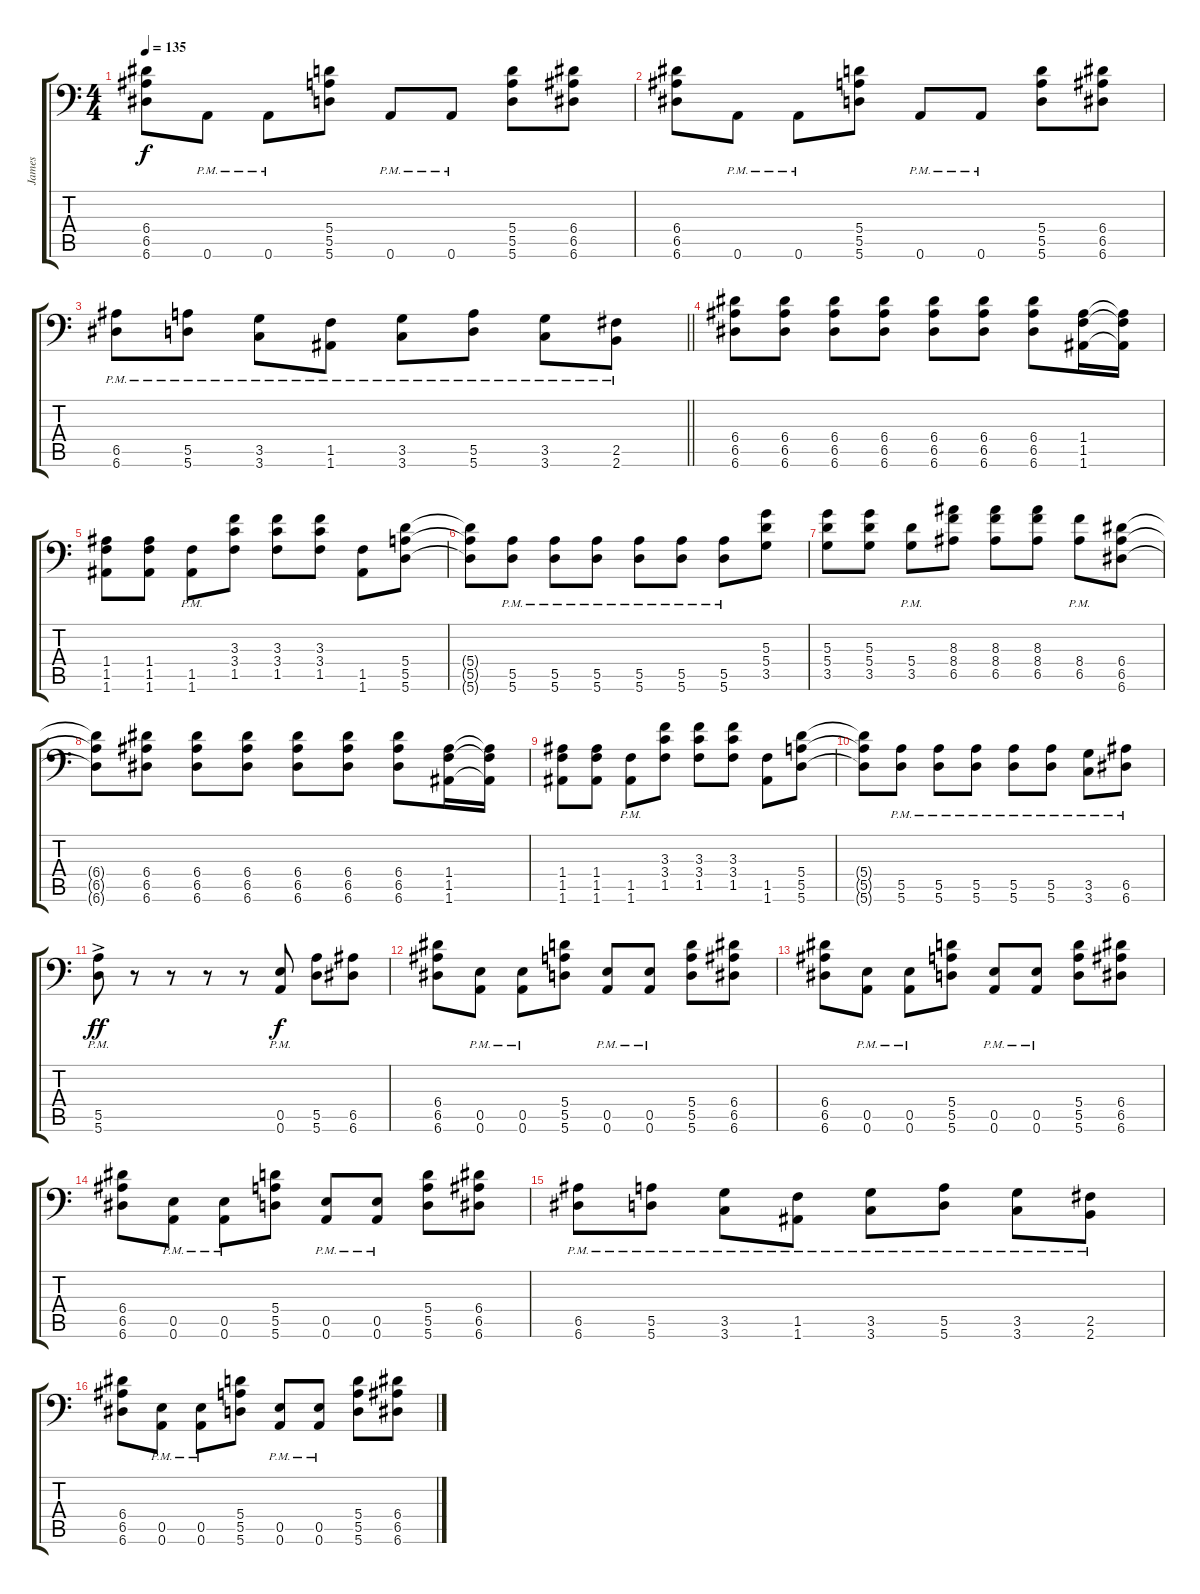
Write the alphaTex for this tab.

\track ("James" "James") {instrument distortionguitar}
\staff {score tabs}
\tuning (B3 Gb3 D3 A2 E2 A1) {hide}
\ts (4 4)
\tempo 135
\clef f4
\ks c
(6.4 6.5 6.6).8{dy f} 0.6{pm}.8 0.6{pm}.8 (5.4 5.5 5.6).8 0.6{pm}.8 0.6{pm}.8 (5.4 5.5 5.6).8 (6.4 6.5 6.6).8 |
(6.4 6.5 6.6).8 0.6{pm}.8 0.6{pm}.8 (5.4 5.5 5.6).8 0.6{pm}.8 0.6{pm}.8 (5.4 5.5 5.6).8 (6.4 6.5 6.6).8 |
\barLineRight lightlight
(6.5{pm} 6.6{pm}).8 (5.5{pm} 5.6{pm}).8 (3.5{pm} 3.6{pm}).8 (1.5{pm} 1.6{pm}).8 (3.5{pm} 3.6{pm}).8 (5.5{pm} 5.6{pm}).8 (3.5{pm} 3.6{pm}).8 (2.5{pm} 2.6{pm}).8 |
(6.4 6.5 6.6).8 (6.4 6.5 6.6).8 (6.4 6.5 6.6).8 (6.4 6.5 6.6).8 (6.4 6.5 6.6).8 (6.4 6.5 6.6).8 (6.4 6.5 6.6).8 (1.4 1.5 1.6).16 (1.4{t} 1.5{t} 1.6{t}).16 |
(1.4 1.5 1.6).8 (1.4 1.5 1.6).8 (1.5{pm} 1.6{pm}).8 (3.3 3.4 1.5).8 (3.3 3.4 1.5).8 (3.3 3.4 1.5).8 (1.5 1.6).8 (5.4 5.5 5.6).8 |
(5.4{t} 5.5{t} 5.6{t}).8 (5.5{pm} 5.6{pm}).8 (5.5{pm} 5.6{pm}).8 (5.5{pm} 5.6{pm}).8 (5.5{pm} 5.6{pm}).8 (5.5{pm} 5.6{pm}).8 (5.5{pm} 5.6{pm}).8 (5.3 5.4 3.5).8 |
(5.3 5.4 3.5).8 (5.3 5.4 3.5).8 (5.4{pm} 3.5{pm}).8 (8.3 8.4 6.5).8 (8.3 8.4 6.5).8 (8.3 8.4 6.5).8 (8.4{pm} 6.5{pm}).8 (6.4 6.5 6.6).8 |
(6.4{t} 6.5{t} 6.6{t}).8 (6.4 6.5 6.6).8 (6.4 6.5 6.6).8 (6.4 6.5 6.6).8 (6.4 6.5 6.6).8 (6.4 6.5 6.6).8 (6.4 6.5 6.6).8 (1.4 1.5 1.6).16 (1.4{t} 1.5{t} 1.6{t}).16 |
(1.4 1.5 1.6).8 (1.4 1.5 1.6).8 (1.5{pm} 1.6{pm}).8 (3.3 3.4 1.5).8 (3.3 3.4 1.5).8 (3.3 3.4 1.5).8 (1.5 1.6).8 (5.4 5.5 5.6).8 |
(5.4{t} 5.5{t} 5.6{t}).8 (5.5{pm} 5.6{pm}).8 (5.5{pm} 5.6{pm}).8 (5.5{pm} 5.6{pm}).8 (5.5{pm} 5.6{pm}).8 (5.5{pm} 5.6{pm}).8 (3.5{pm} 3.6{pm}).8 (6.5{pm} 6.6{pm}).8 |
(5.5{pm} 5.6{ac pm}).8{dy ff} r.8 r.8 r.8 r.8 (0.5{pm} 0.6{pm}).8{dy f} (5.5 5.6).8 (6.5 6.6).8 |
(6.4 6.5 6.6).8 (0.5{pm} 0.6{pm}).8 (0.5{pm} 0.6{pm}).8 (5.4 5.5 5.6).8 (0.5{pm} 0.6{pm}).8 (0.5{pm} 0.6{pm}).8 (5.4 5.5 5.6).8 (6.4 6.5 6.6).8 |
(6.4 6.5 6.6).8 (0.5{pm} 0.6{pm}).8 (0.5{pm} 0.6{pm}).8 (5.4 5.5 5.6).8 (0.5{pm} 0.6{pm}).8 (0.5{pm} 0.6{pm}).8 (5.4 5.5 5.6).8 (6.4 6.5 6.6).8 |
(6.4 6.5 6.6).8 (0.5{pm} 0.6{pm}).8 (0.5{pm} 0.6{pm}).8 (5.4 5.5 5.6).8 (0.5{pm} 0.6{pm}).8 (0.5{pm} 0.6{pm}).8 (5.4 5.5 5.6).8 (6.4 6.5 6.6).8 |
(6.5{pm} 6.6{pm}).8 (5.5{pm} 5.6{pm}).8 (3.5{pm} 3.6{pm}).8 (1.5{pm} 1.6{pm}).8 (3.5{pm} 3.6{pm}).8 (5.5{pm} 5.6{pm}).8 (3.5{pm} 3.6{pm}).8 (2.5{pm} 2.6{pm}).8 |
(6.4 6.5 6.6).8 (0.5{pm} 0.6{pm}).8 (0.5{pm} 0.6{pm}).8 (5.4 5.5 5.6).8 (0.5{pm} 0.6{pm}).8 (0.5{pm} 0.6{pm}).8 (5.4 5.5 5.6).8 (6.4 6.5 6.6).8
